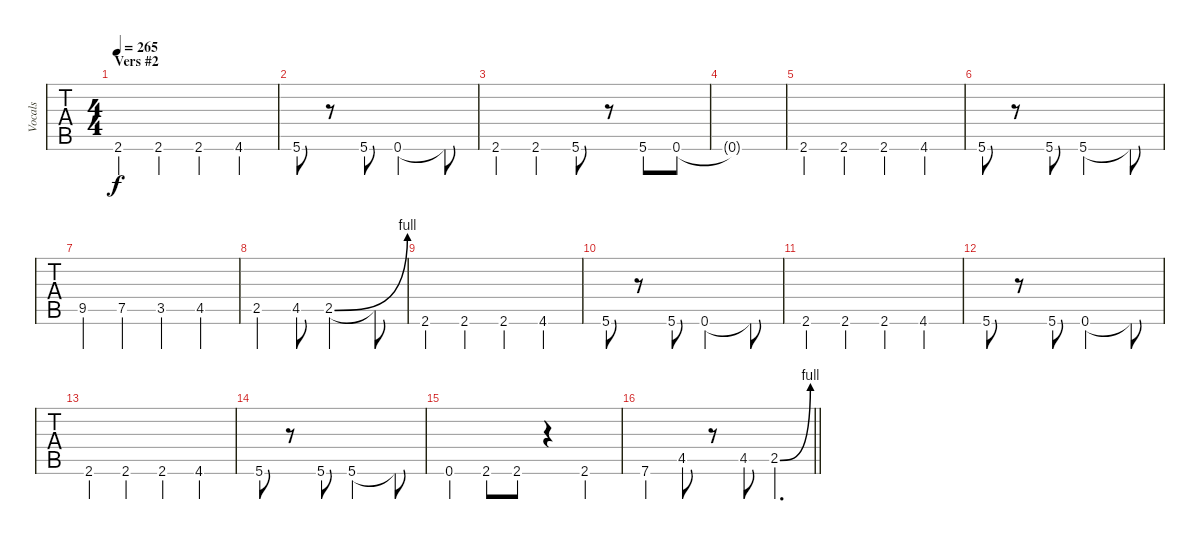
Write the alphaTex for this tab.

\track ("Vocals" "Vocals") {instrument lead5charang}
\staff {tabs}
\tuning (Db4 Ab3 E3 B2 Gb2 Db2) {hide}
\ts (4 4)
\section ("" "Vers #2")
\tempo 265
\clef g2
\ks c
2.6.4{dy f instrument lead2sawtooth} 2.6.4 2.6.4 4.6.4 |
5.6.8 r.8 5.6.8 0.6.2 0.6{t}.8 |
2.6.4 2.6.4 5.6.8 r.8 5.6.8 0.6.8 |
0.6{t}.1 |
2.6.4 2.6.4 2.6.4 4.6.4 |
5.6.8 r.8 5.6.8 5.6.2 5.6{t}.8 |
9.5.4 7.5.4 3.5.4 4.5.4 |
2.5.4 4.5.8 2.5{be (bend 0 0 60 4)}.2 2.5{t}.8 |
2.6.4 2.6.4 2.6.4 4.6.4 |
5.6.8 r.8 5.6.8 0.6.2 0.6{t}.8 |
2.6.4 2.6.4 2.6.4 4.6.4 |
5.6.8 r.8 5.6.8 0.6.2 0.6{t}.8 |
2.6.4 2.6.4 2.6.4 4.6.4 |
5.6.8 r.8 5.6.8 5.6.2 5.6{t}.8 |
0.6.4 2.6.8 2.6.8 r.4 2.6.4 |
\barLineRight lightlight
7.6.4 4.5.8 r.8 4.5.8 2.5{be (bend 0 0 60 4)}.4{d}
